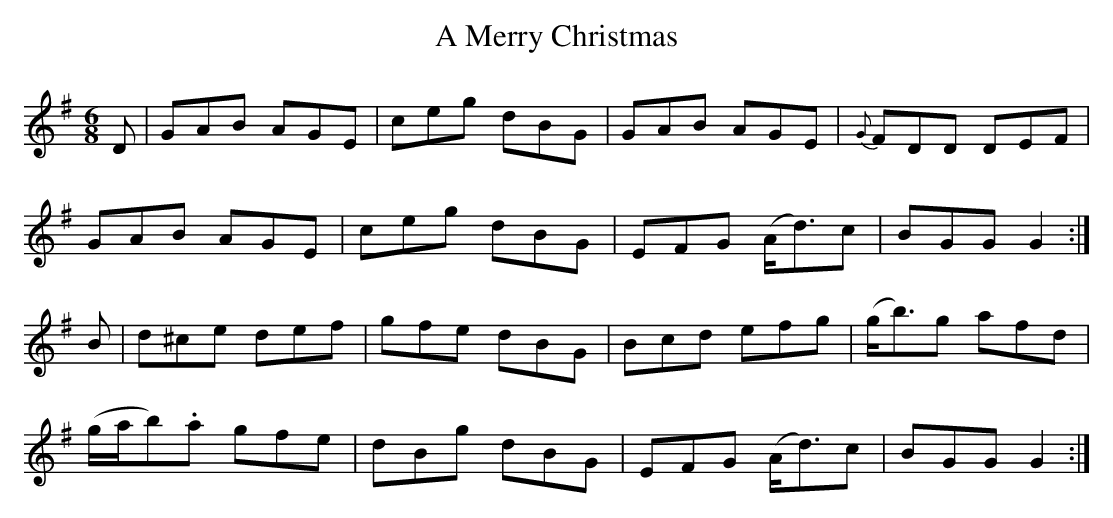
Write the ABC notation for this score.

X:1
T: A Merry Christmas
M: 6/8
L: 1/8
K: G
D|GAB AGE|ceg dBG|GAB AGE|{G}FDD DEF|
GAB AGE|ceg dBG|EFG (A<d)c|BGG G2:|
B|d^ce def|gfe dBG|Bcd efg|(g<b)g afd|
(g/a/b).a gfe|dBg dBG|EFG (A<d)c|BGG G2:|
